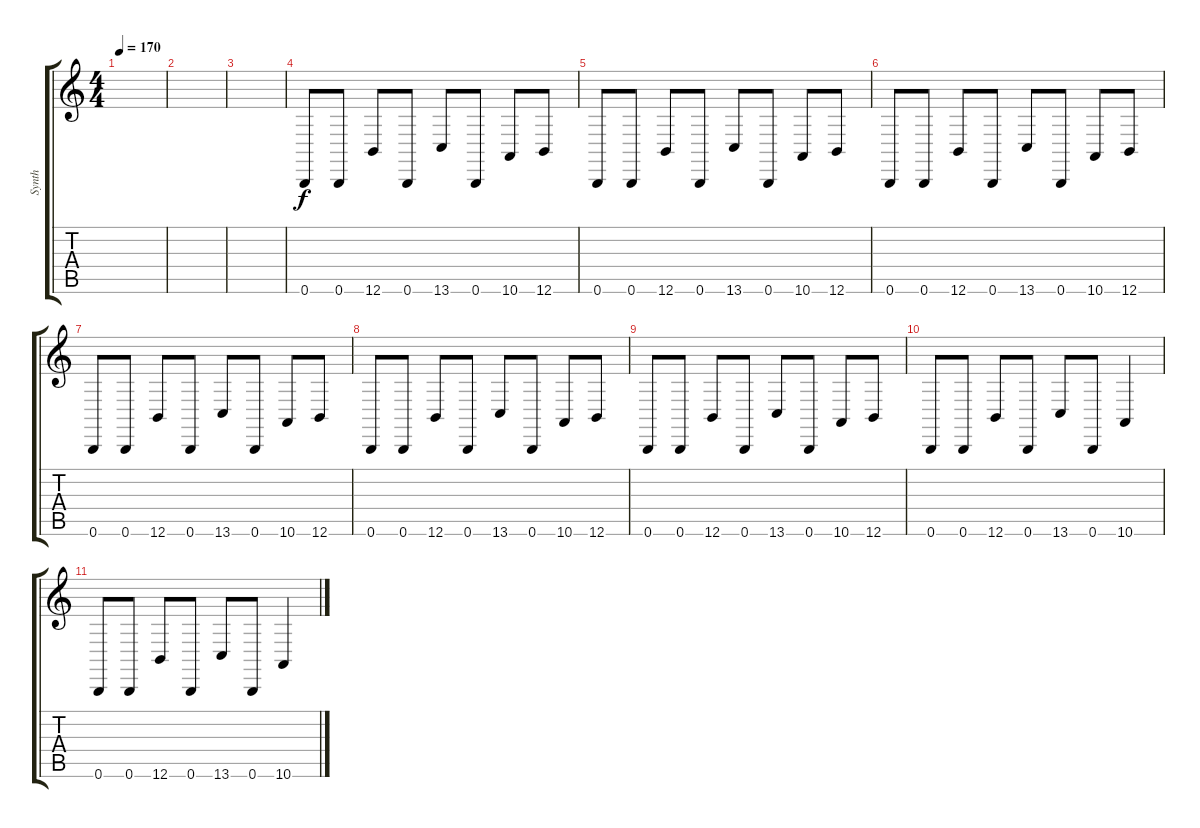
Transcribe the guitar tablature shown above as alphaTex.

\track ("Synth" "Synth") {instrument lead2sawtooth}
\staff {score tabs}
\tuning (Db4 Ab3 E3 B2 Gb2 B1) {hide}
\ts (4 4)
\tempo 170
\clef g2
\ks c
|
|
|
0.6.8 0.6.8 12.6.8 0.6.8 13.6.8 0.6.8 10.6.8 12.6.8 |
0.6.8 0.6.8 12.6.8 0.6.8 13.6.8 0.6.8 10.6.8 12.6.8 |
0.6.8 0.6.8 12.6.8 0.6.8 13.6.8 0.6.8 10.6.8 12.6.8 |
0.6.8 0.6.8 12.6.8 0.6.8 13.6.8 0.6.8 10.6.8 12.6.8 |
0.6.8 0.6.8 12.6.8 0.6.8 13.6.8 0.6.8 10.6.8 12.6.8 |
0.6.8 0.6.8 12.6.8 0.6.8 13.6.8 0.6.8 10.6.8 12.6.8 |
0.6.8 0.6.8 12.6.8 0.6.8 13.6.8 0.6.8 10.6.4 |
0.6.8 0.6.8 12.6.8 0.6.8 13.6.8 0.6.8 10.6.4
